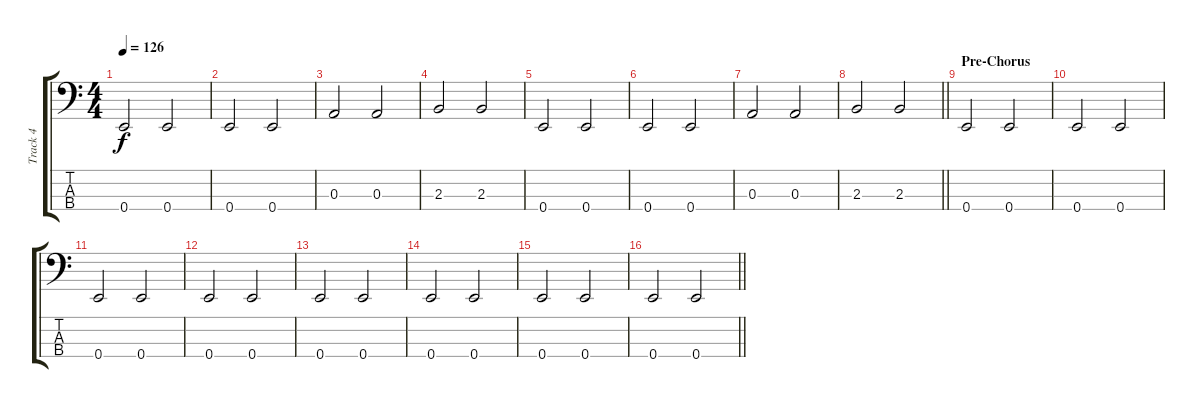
\track ("Track 4" "Track 4") {instrument electricbassfinger}
\staff {score tabs}
\tuning (G2 D2 A1 E1) {hide}
\ts (4 4)
\tempo 126
\clef f4
\ks c
0.4.2{dy f} 0.4.2 |
0.4.2 0.4.2 |
0.3.2 0.3.2 |
2.3.2 2.3.2 |
0.4.2 0.4.2 |
0.4.2 0.4.2 |
0.3.2 0.3.2 |
\barLineRight lightlight
2.3.2 2.3.2 |
\section ("" "Pre-Chorus")
0.4.2 0.4.2 |
0.4.2 0.4.2 |
0.4.2 0.4.2 |
0.4.2 0.4.2 |
0.4.2 0.4.2 |
0.4.2 0.4.2 |
0.4.2 0.4.2 |
\barLineRight lightlight
0.4.2 0.4.2
